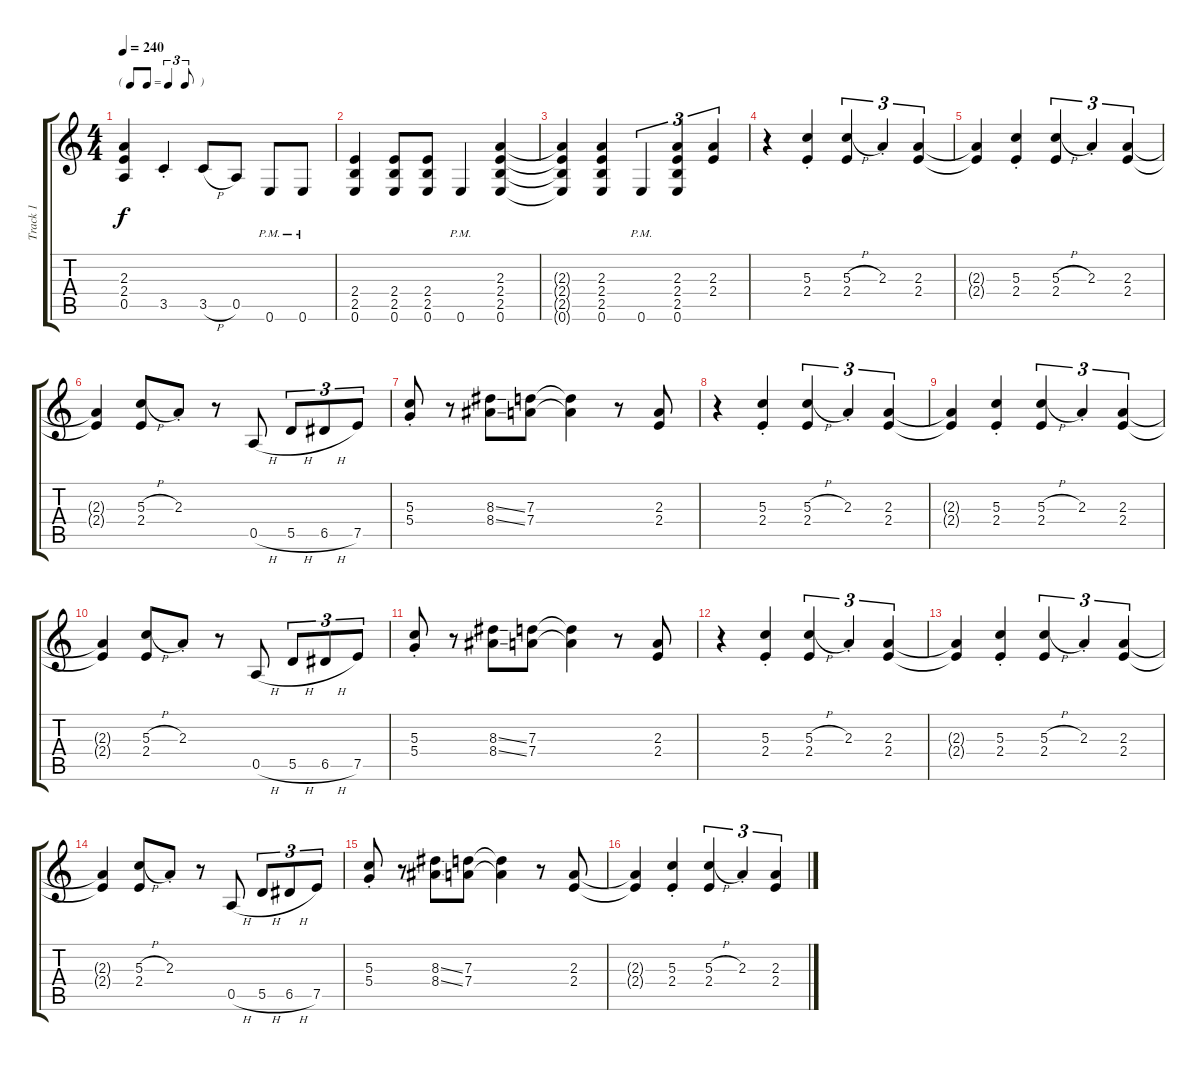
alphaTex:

\track ("Track 1" "Track 1") {instrument distortionguitar}
\staff {score tabs}
\tuning (E4 B3 G3 D3 A2 E2) {hide}
\ts (4 4)
\tf triplet8th
\tempo 240
\clef g2
\ks c
(2.3{t} 2.4{t} 0.5{t}).4{dy f} 3.5{st}.4 3.5{h}.8 0.5.8 0.6{pm}.8 0.6{pm}.8 |
(2.4 2.5 0.6).4 (2.4 2.5 0.6).8 (2.4 2.5 0.6).8 0.6{pm}.4 (2.3 2.4 2.5 0.6).4 |
(2.3{t} 2.4{t} 2.5{t} 0.6{t}).4 (2.3 2.4 2.5 0.6).4 0.6{pm}.4{tu (3 2)} (2.3 2.4 2.5 0.6).4{tu (3 2)} (2.3 2.4).4{tu (3 2)} |
r.4 (5.3{st} 2.4).4 (5.3{h} 2.4).4{tu (3 2)} 2.3{st}.4{tu (3 2)} (2.3 2.4).4{tu (3 2)} |
(2.3{t} 2.4{t}).4 (5.3 2.4{st}).4 (5.3{h} 2.4).4{tu (3 2)} 2.3{st}.4{tu (3 2)} (2.3 2.4).4{tu (3 2)} |
(2.3{t} 2.4{t}).4 (5.3{h} 2.4).8 2.3{st}.8 r.8 0.5{h}.8 5.5{h}.8{tu (3 2)} 6.5{h}.8{tu (3 2)} 7.5.8{tu (3 2)} |
(5.3{st} 5.4).8 r.8 (8.3{ss} 8.4{ss}).8 (7.3 7.4).8 (7.3{t} 7.4{t}).4 r.8 (2.3 2.4).8 |
r.4 (5.3{st} 2.4).4 (5.3{h} 2.4).4{tu (3 2)} 2.3{st}.4{tu (3 2)} (2.3 2.4).4{tu (3 2)} |
(2.3{t} 2.4{t}).4 (5.3 2.4{st}).4 (5.3{h} 2.4).4{tu (3 2)} 2.3{st}.4{tu (3 2)} (2.3 2.4).4{tu (3 2)} |
(2.3{t} 2.4{t}).4 (5.3{h} 2.4).8 2.3{st}.8 r.8 0.5{h}.8 5.5{h}.8{tu (3 2)} 6.5{h}.8{tu (3 2)} 7.5.8{tu (3 2)} |
(5.3{st} 5.4).8 r.8 (8.3{ss} 8.4{ss}).8 (7.3 7.4).8 (7.3{t} 7.4{t}).4 r.8 (2.3 2.4).8 |
r.4 (5.3{st} 2.4).4 (5.3{h} 2.4).4{tu (3 2)} 2.3{st}.4{tu (3 2)} (2.3 2.4).4{tu (3 2)} |
(2.3{t} 2.4{t}).4 (5.3 2.4{st}).4 (5.3{h} 2.4).4{tu (3 2)} 2.3{st}.4{tu (3 2)} (2.3 2.4).4{tu (3 2)} |
(2.3{t} 2.4{t}).4 (5.3{h} 2.4).8 2.3{st}.8 r.8 0.5{h}.8 5.5{h}.8{tu (3 2)} 6.5{h}.8{tu (3 2)} 7.5.8{tu (3 2)} |
(5.3{st} 5.4).8 r.8 (8.3{ss} 8.4{ss}).8 (7.3 7.4).8 (7.3{t} 7.4{t}).4 r.8 (2.3 2.4).8 |
(2.3{t} 2.4{t}).4 (5.3 2.4{st}).4 (5.3{h} 2.4).4{tu (3 2)} 2.3{st}.4{tu (3 2)} (2.3 2.4).4{tu (3 2)}
